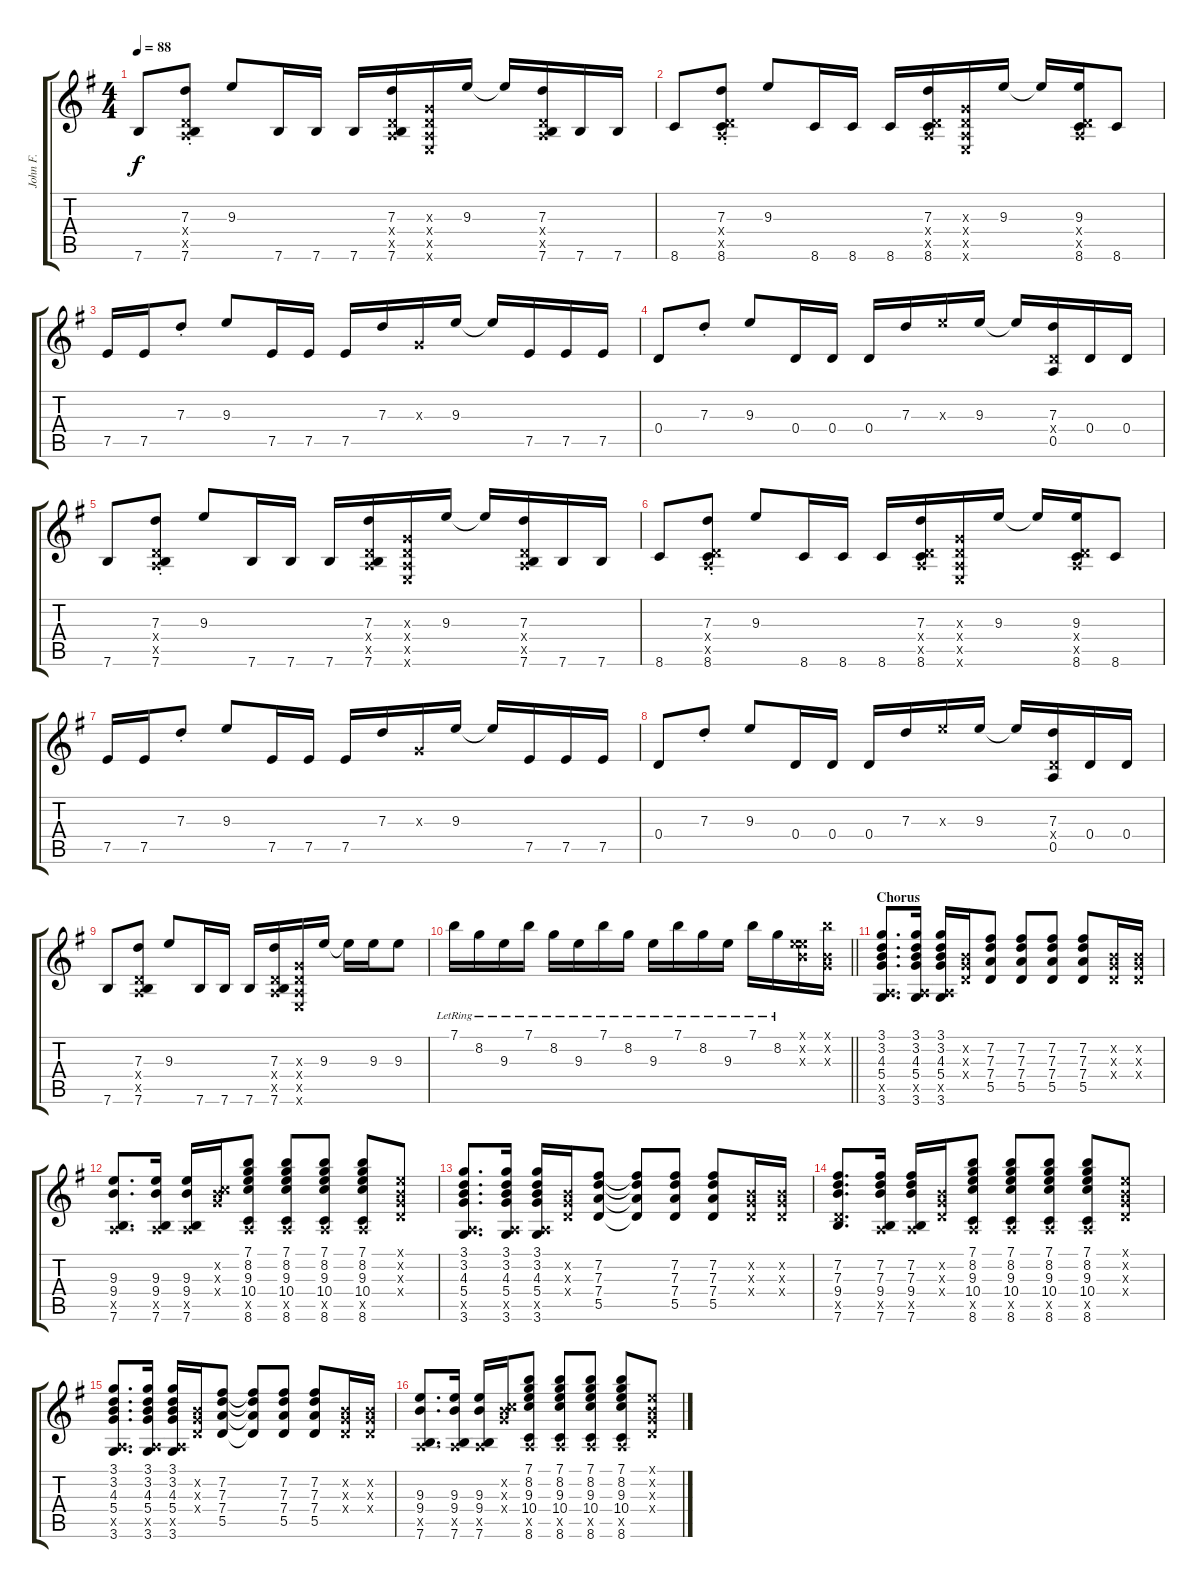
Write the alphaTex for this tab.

\track ("John F." "John F.") {instrument electricguitarclean}
\staff {score tabs}
\tuning (E4 B3 G3 D3 A2 E2) {hide}
\ts (4 4)
\tempo 88
\clef g2
\ks g
7.6.8{dy f} (7.3{st} 0.4{x} 0.5{x} 7.6{st}).8 9.3.8 7.6.16 7.6.16 7.6.16 (7.3 0.4{x} 0.5{x} 7.6).16 (0.3{x} 0.4{x} 0.5{x} 0.6{x}).16 9.3.16 9.3{t}.16 (7.3 0.4{x} 0.5{x} 7.6).16 7.6.16 7.6.16 |
8.6.8 (7.3{st} 0.4{x} 0.5{x} 8.6{st}).8 9.3.8 8.6.16 8.6.16 8.6.16 (7.3 0.4{x} 0.5{x} 8.6).16 (0.3{x} 0.4{x} 0.5{x} 0.6{x}).16 9.3.16 9.3{t}.16 (9.3 0.4{x} 0.5{x} 8.6).16 8.6.8 |
7.5.16 7.5.16 7.3{st}.8 9.3.8 7.5.16 7.5.16 7.5.16 7.3.16 0.3{x}.16 9.3.16 9.3{t}.16 7.5.16 7.5.16 7.5.16 |
0.4.8 7.3{st}.8 9.3.8 0.4.16 0.4.16 0.4.16 7.3.16 9.3{x}.16 9.3.16 9.3{t}.16 (7.3 0.4{x} 0.5).16 0.4.16 0.4.16 |
7.6.8 (7.3{st} 0.4{x} 0.5{x} 7.6{st}).8 9.3.8 7.6.16 7.6.16 7.6.16 (7.3 0.4{x} 0.5{x} 7.6).16 (0.3{x} 0.4{x} 0.5{x} 0.6{x}).16 9.3.16 9.3{t}.16 (7.3 0.4{x} 0.5{x} 7.6).16 7.6.16 7.6.16 |
8.6.8 (7.3{st} 0.4{x} 0.5{x} 8.6{st}).8 9.3.8 8.6.16 8.6.16 8.6.16 (7.3 0.4{x} 0.5{x} 8.6).16 (0.3{x} 0.4{x} 0.5{x} 0.6{x}).16 9.3.16 9.3{t}.16 (9.3 0.4{x} 0.5{x} 8.6).16 8.6.8 |
7.5.16 7.5.16 7.3{st}.8 9.3.8 7.5.16 7.5.16 7.5.16 7.3.16 0.3{x}.16 9.3.16 9.3{t}.16 7.5.16 7.5.16 7.5.16 |
0.4.8 7.3{st}.8 9.3.8 0.4.16 0.4.16 0.4.16 7.3.16 9.3{x}.16 9.3.16 9.3{t}.16 (7.3 0.4{x} 0.5).16 0.4.16 0.4.16 |
7.6.8 (7.3 0.4{x} 0.5{x} 7.6).8 9.3.8 7.6.16 7.6.16 7.6.16 (7.3 0.4{x} 0.5{x} 7.6).16 (0.3{x} 0.4{x} 0.5{x} 0.6{x}).16 9.3.16 9.3{t}.16 9.3.16 9.3.8 |
\barLineRight lightlight
7.1{lr}.16 8.2{lr}.16 9.3{lr}.16 7.1{lr}.16 8.2{lr}.16 9.3{lr}.16 7.1{lr}.16 8.2{lr}.16 9.3{lr}.16 7.1{lr}.16 8.2{lr}.16 9.3{lr}.16 7.1{lr}.16 8.2{lr}.16 (0.1{x} 0.2{x} 9.3{x}).16 (7.1{x} 0.2{x} 0.3{x}).16 |
\section ("" "Chorus")
(3.1 3.2 4.3 5.4 0.5{x} 3.6).8{d} (3.1 3.2 4.3 5.4 0.5{x} 3.6).16 (3.1 3.2 4.3 5.4 0.5{x} 3.6).16 (0.2{x} 0.3{x} 0.4{x}).16 (7.2 7.3 7.4 5.5).8 (7.2 7.3 7.4 5.5).8 (7.2 7.3 7.4 5.5).8 (7.2 7.3 7.4 5.5).8 (0.2{x} 0.3{x} 0.4{x}).16 (0.2{x} 0.3{x} 0.4{x}).16 |
(9.3 9.4 0.5{x} 7.6).8{d} (9.3 9.4 0.5{x} 7.6).16 (9.3 9.4 0.5{x} 7.6).16 (0.2{x} 0.3{x} 10.4{x}).16 (7.1 8.2 9.3 10.4 0.5{x} 8.6).8 (7.1 8.2 9.3 10.4 0.5{x} 8.6).8 (7.1 8.2 9.3 10.4 0.5{x} 8.6).8 (7.1 8.2 9.3 10.4 0.5{x} 8.6).8 (0.1{x} 0.2{x} 0.3{x} 0.4{x}).8 |
(3.1 3.2 4.3 5.4 0.5{x} 3.6).8{d} (3.1 3.2 4.3 5.4 0.5{x} 3.6).16 (3.1 3.2 4.3 5.4 0.5{x} 3.6).16 (0.2{x} 0.3{x} 0.4{x}).16 (7.2 7.3 7.4 5.5).8 (7.2{t} 7.3{t} 7.4{t} 5.5{t}).8 (7.2 7.3 7.4 5.5).8 (7.2 7.3 7.4 5.5).8 (0.2{x} 0.3{x} 0.4{x}).16 (0.2{x} 0.3{x} 0.4{x}).16 |
(7.2 7.3 9.4 5.5{x} 7.6).8{d} (7.2 7.3 9.4 0.5{x} 7.6).16 (7.2 7.3 9.4 0.5{x} 7.6).16 (0.2{x} 0.3{x} 0.4{x}).16 (7.1 8.2 9.3 10.4 0.5{x} 8.6).8 (7.1 8.2 9.3 10.4 0.5{x} 8.6).8 (7.1 8.2 9.3 10.4 0.5{x} 8.6).8 (7.1 8.2 9.3 10.4 0.5{x} 8.6).8 (0.1{x} 0.2{x} 0.3{x} 0.4{x}).8 |
(3.1 3.2 4.3 5.4 0.5{x} 3.6).8{d} (3.1 3.2 4.3 5.4 0.5{x} 3.6).16 (3.1 3.2 4.3 5.4 0.5{x} 3.6).16 (0.2{x} 0.3{x} 0.4{x}).16 (7.2 7.3 7.4 5.5).8 (7.2{t} 7.3{t} 7.4{t} 5.5{t}).8 (7.2 7.3 7.4 5.5).8 (7.2 7.3 7.4 5.5).8 (0.2{x} 0.3{x} 0.4{x}).16 (0.2{x} 0.3{x} 0.4{x}).16 |
(9.3 9.4 0.5{x} 7.6).8{d} (9.3 9.4 0.5{x} 7.6).16 (9.3 9.4 0.5{x} 7.6).16 (0.2{x} 0.3{x} 10.4{x}).16 (7.1 8.2 9.3 10.4 0.5{x} 8.6).8 (7.1 8.2 9.3 10.4 0.5{x} 8.6).8 (7.1 8.2 9.3 10.4 0.5{x} 8.6).8 (7.1 8.2 9.3 10.4 0.5{x} 8.6).8 (0.1{x} 0.2{x} 0.3{x} 0.4{x}).8
